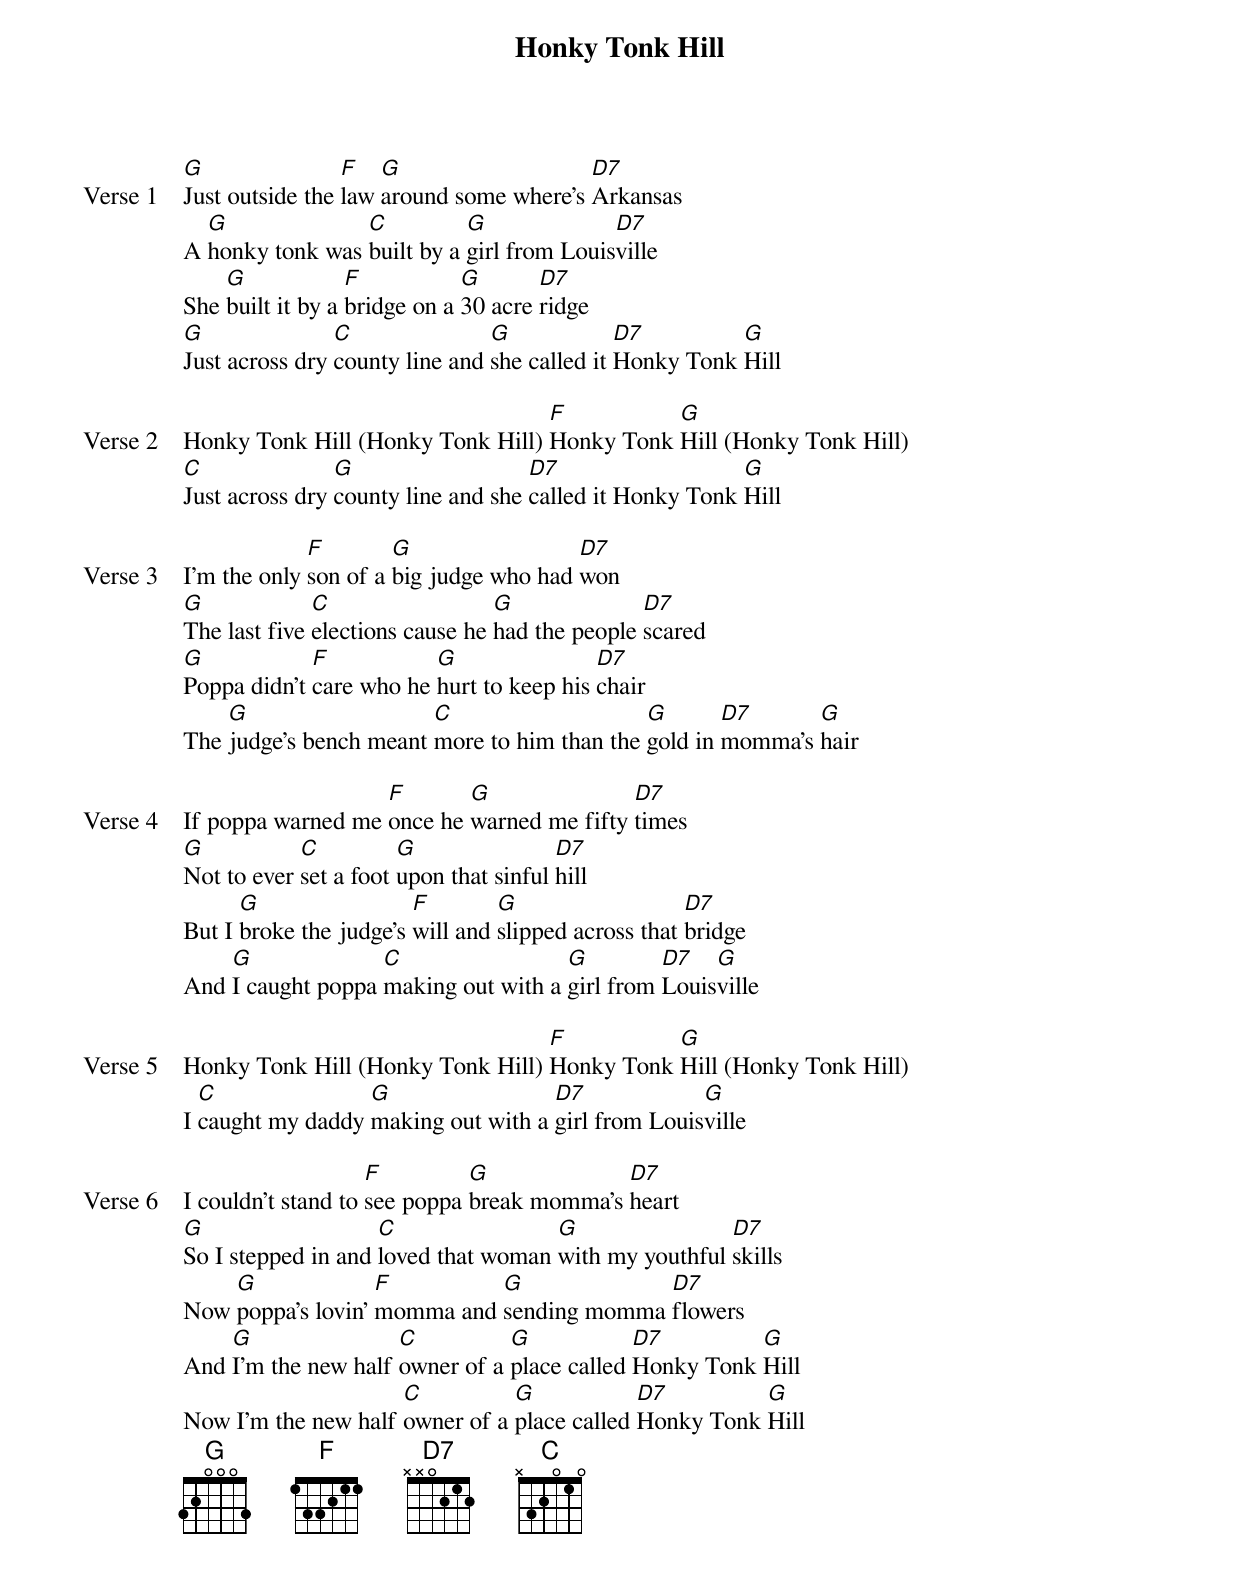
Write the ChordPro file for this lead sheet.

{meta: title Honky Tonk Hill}
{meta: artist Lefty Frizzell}
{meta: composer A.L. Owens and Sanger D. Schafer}
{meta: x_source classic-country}
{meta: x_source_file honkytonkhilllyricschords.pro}
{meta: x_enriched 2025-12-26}

{start_of_verse: Verse 1}
[G]Just outside the [F]law [G]around some where’s [D7]Arkansas
A [G]honky tonk was [C]built by a [G]girl from Louis[D7]ville
She [G]built it by a [F]bridge on a [G]30 acre [D7]ridge
[G]Just across dry [C]county line and [G]she called it [D7]Honky Tonk [G]Hill
{end_of_verse}

{start_of_verse: Verse 2}
Honky Tonk Hill (Honky Tonk Hill) [F]Honky Tonk [G]Hill (Honky Tonk Hill)
[C]Just across dry [G]county line and she [D7]called it Honky Tonk [G]Hill
{end_of_verse}

{start_of_verse: Verse 3}
I’m the only [F]son of a [G]big judge who had [D7]won
[G]The last five [C]elections cause he [G]had the people [D7]scared
[G]Poppa didn’t [F]care who he [G]hurt to keep his [D7]chair
The [G]judge’s bench meant [C]more to him than the [G]gold in [D7]momma’s [G]hair
{end_of_verse}

{start_of_verse: Verse 4}
If poppa warned me [F]once he [G]warned me fifty [D7]times
[G]Not to ever [C]set a foot [G]upon that sinful [D7]hill
But I [G]broke the judge’s [F]will and [G]slipped across that [D7]bridge
And [G]I caught poppa [C]making out with a [G]girl from [D7]Louis[G]ville
{end_of_verse}

{start_of_verse: Verse 5}
Honky Tonk Hill (Honky Tonk Hill) [F]Honky Tonk [G]Hill (Honky Tonk Hill)
I [C]caught my daddy [G]making out with a [D7]girl from Louis[G]ville
{end_of_verse}

{start_of_verse: Verse 6}
I couldn’t stand to [F]see poppa [G]break momma’s [D7]heart
[G]So I stepped in and [C]loved that woman [G]with my youthful [D7]skills
Now [G]poppa’s lovin’ [F]momma and [G]sending momma [D7]flowers
And [G]I’m the new half [C]owner of a [G]place called [D7]Honky Tonk [G]Hill
Now I’m the new half [C]owner of a [G]place called [D7]Honky Tonk [G]Hill
{end_of_verse}
